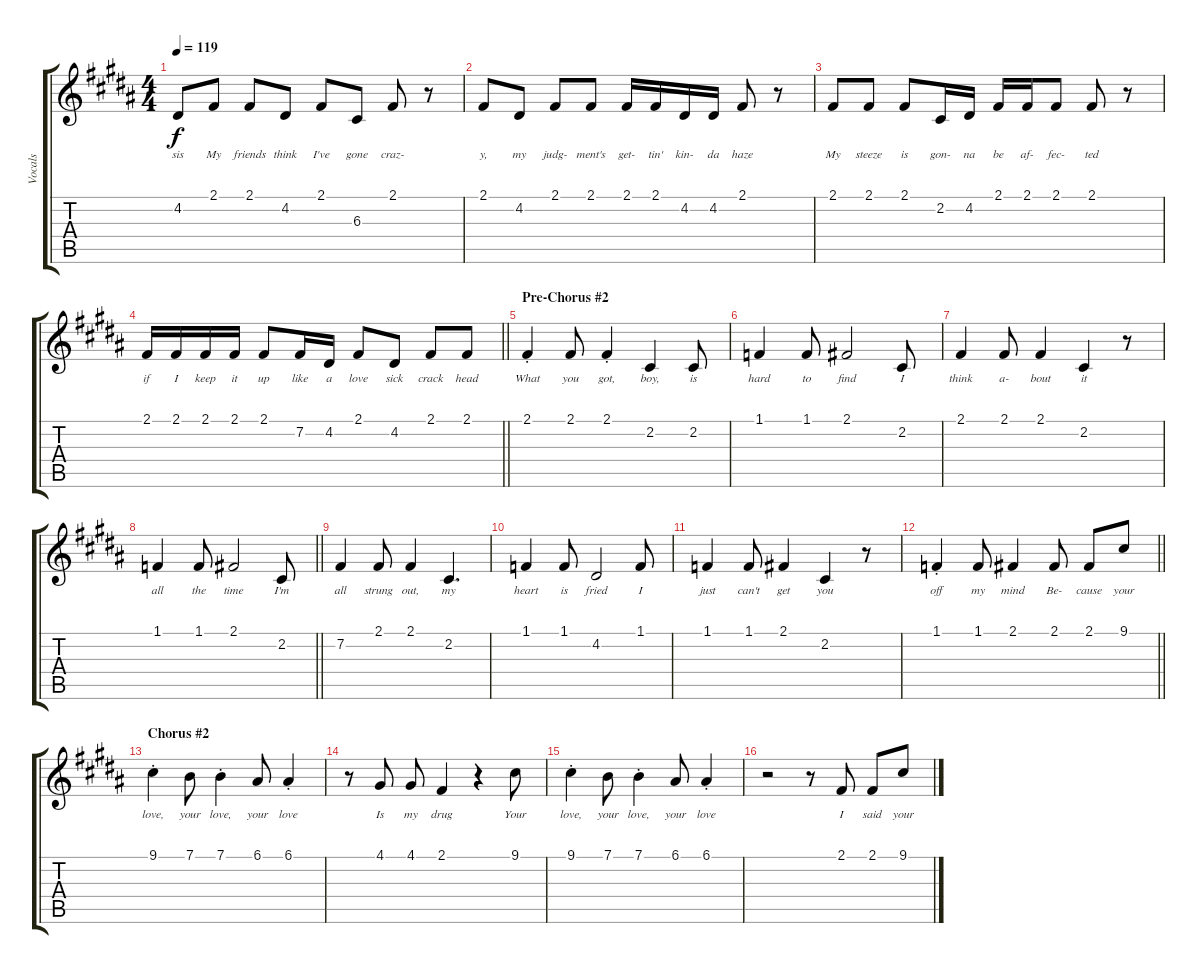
\track ("Vocals" "Vocals") {instrument baritonesax}
\staff {score tabs}
\tuning (E4 B3 G3 D3 A2 E2) {hide}
\ts (4 4)
\tempo 119
\clef g2
\ks b
4.2.8{lyrics (0 "sis") lyrics (1 "") lyrics (2 "") lyrics (3 "") lyrics (4 "") dy f} 2.1.8{lyrics (0 "My") lyrics (1 "") lyrics (2 "") lyrics (3 "") lyrics (4 "")} 2.1.8{lyrics (0 "friends") lyrics (1 "") lyrics (2 "") lyrics (3 "") lyrics (4 "")} 4.2.8{lyrics (0 "think") lyrics (1 "") lyrics (2 "") lyrics (3 "") lyrics (4 "")} 2.1.8{lyrics (0 "I've") lyrics (1 "") lyrics (2 "") lyrics (3 "") lyrics (4 "")} 6.3.8{lyrics (0 "gone") lyrics (1 "") lyrics (2 "") lyrics (3 "") lyrics (4 "")} 2.1.8{lyrics (0 "craz-") lyrics (1 "") lyrics (2 "") lyrics (3 "") lyrics (4 "")} r.8 |
2.1.8{lyrics (0 "y,") lyrics (1 "") lyrics (2 "") lyrics (3 "") lyrics (4 "")} 4.2.8{lyrics (0 "my") lyrics (1 "") lyrics (2 "") lyrics (3 "") lyrics (4 "")} 2.1.8{lyrics (0 "judg-") lyrics (1 "") lyrics (2 "") lyrics (3 "") lyrics (4 "")} 2.1.8{lyrics (0 "ment's") lyrics (1 "") lyrics (2 "") lyrics (3 "") lyrics (4 "")} 2.1.16{lyrics (0 "get-") lyrics (1 "") lyrics (2 "") lyrics (3 "") lyrics (4 "")} 2.1.16{lyrics (0 "tin'") lyrics (1 "") lyrics (2 "") lyrics (3 "") lyrics (4 "")} 4.2.16{lyrics (0 "kin-") lyrics (1 "") lyrics (2 "") lyrics (3 "") lyrics (4 "")} 4.2.16{lyrics (0 "da") lyrics (1 "") lyrics (2 "") lyrics (3 "") lyrics (4 "")} 2.1.8{lyrics (0 "haze") lyrics (1 "") lyrics (2 "") lyrics (3 "") lyrics (4 "")} r.8 |
2.1.8{lyrics (0 "My") lyrics (1 "") lyrics (2 "") lyrics (3 "") lyrics (4 "")} 2.1.8{lyrics (0 "steeze") lyrics (1 "") lyrics (2 "") lyrics (3 "") lyrics (4 "")} 2.1.8{lyrics (0 "is") lyrics (1 "") lyrics (2 "") lyrics (3 "") lyrics (4 "")} 2.2.16{lyrics (0 "gon-") lyrics (1 "") lyrics (2 "") lyrics (3 "") lyrics (4 "")} 4.2.16{lyrics (0 "na") lyrics (1 "") lyrics (2 "") lyrics (3 "") lyrics (4 "")} 2.1.16{lyrics (0 "be") lyrics (1 "") lyrics (2 "") lyrics (3 "") lyrics (4 "")} 2.1.16{lyrics (0 "af-") lyrics (1 "") lyrics (2 "") lyrics (3 "") lyrics (4 "")} 2.1.8{lyrics (0 "fec-") lyrics (1 "") lyrics (2 "") lyrics (3 "") lyrics (4 "")} 2.1.8{lyrics (0 "ted") lyrics (1 "") lyrics (2 "") lyrics (3 "") lyrics (4 "")} r.8 |
\barLineRight lightlight
2.1.16{lyrics (0 "if") lyrics (1 "") lyrics (2 "") lyrics (3 "") lyrics (4 "")} 2.1.16{lyrics (0 "I") lyrics (1 "") lyrics (2 "") lyrics (3 "") lyrics (4 "")} 2.1.16{lyrics (0 "keep") lyrics (1 "") lyrics (2 "") lyrics (3 "") lyrics (4 "")} 2.1.16{lyrics (0 "it") lyrics (1 "") lyrics (2 "") lyrics (3 "") lyrics (4 "")} 2.1.8{lyrics (0 "up") lyrics (1 "") lyrics (2 "") lyrics (3 "") lyrics (4 "")} 7.2.16{lyrics (0 "like") lyrics (1 "") lyrics (2 "") lyrics (3 "") lyrics (4 "")} 4.2.16{lyrics (0 "a") lyrics (1 "") lyrics (2 "") lyrics (3 "") lyrics (4 "")} 2.1.8{lyrics (0 "love") lyrics (1 "") lyrics (2 "") lyrics (3 "") lyrics (4 "")} 4.2.8{lyrics (0 "sick") lyrics (1 "") lyrics (2 "") lyrics (3 "") lyrics (4 "")} 2.1.8{lyrics (0 "crack") lyrics (1 "") lyrics (2 "") lyrics (3 "") lyrics (4 "")} 2.1.8{lyrics (0 "head") lyrics (1 "") lyrics (2 "") lyrics (3 "") lyrics (4 "")} |
\section ("" "Pre-Chorus #2")
2.1{st}.4{lyrics (0 "What") lyrics (1 "") lyrics (2 "") lyrics (3 "") lyrics (4 "")} 2.1.8{lyrics (0 "you") lyrics (1 "") lyrics (2 "") lyrics (3 "") lyrics (4 "")} 2.1{st}.4{lyrics (0 "got,") lyrics (1 "") lyrics (2 "") lyrics (3 "") lyrics (4 "")} 2.2.4{lyrics (0 "boy,") lyrics (1 "") lyrics (2 "") lyrics (3 "") lyrics (4 "")} 2.2.8{lyrics (0 "is") lyrics (1 "") lyrics (2 "") lyrics (3 "") lyrics (4 "")} |
1.1.4{lyrics (0 "hard") lyrics (1 "") lyrics (2 "") lyrics (3 "") lyrics (4 "")} 1.1.8{lyrics (0 "to") lyrics (1 "") lyrics (2 "") lyrics (3 "") lyrics (4 "")} 2.1.2{lyrics (0 "find") lyrics (1 "") lyrics (2 "") lyrics (3 "") lyrics (4 "")} 2.2.8{lyrics (0 "I") lyrics (1 "") lyrics (2 "") lyrics (3 "") lyrics (4 "")} |
2.1.4{lyrics (0 "think") lyrics (1 "") lyrics (2 "") lyrics (3 "") lyrics (4 "")} 2.1.8{lyrics (0 "a-") lyrics (1 "") lyrics (2 "") lyrics (3 "") lyrics (4 "")} 2.1.4{lyrics (0 "bout") lyrics (1 "") lyrics (2 "") lyrics (3 "") lyrics (4 "")} 2.2.4{lyrics (0 "it") lyrics (1 "") lyrics (2 "") lyrics (3 "") lyrics (4 "")} r.8 |
\barLineRight lightlight
1.1.4{lyrics (0 "all") lyrics (1 "") lyrics (2 "") lyrics (3 "") lyrics (4 "")} 1.1.8{lyrics (0 "the") lyrics (1 "") lyrics (2 "") lyrics (3 "") lyrics (4 "")} 2.1.2{lyrics (0 "time") lyrics (1 "") lyrics (2 "") lyrics (3 "") lyrics (4 "")} 2.2.8{lyrics (0 "I'm") lyrics (1 "") lyrics (2 "") lyrics (3 "") lyrics (4 "")} |
7.2.4{lyrics (0 "all") lyrics (1 "") lyrics (2 "") lyrics (3 "") lyrics (4 "")} 2.1.8{lyrics (0 "strung") lyrics (1 "") lyrics (2 "") lyrics (3 "") lyrics (4 "")} 2.1.4{lyrics (0 "out,") lyrics (1 "") lyrics (2 "") lyrics (3 "") lyrics (4 "")} 2.2.4{d lyrics (0 "my") lyrics (1 "") lyrics (2 "") lyrics (3 "") lyrics (4 "")} |
1.1.4{lyrics (0 "heart") lyrics (1 "") lyrics (2 "") lyrics (3 "") lyrics (4 "")} 1.1.8{lyrics (0 "is") lyrics (1 "") lyrics (2 "") lyrics (3 "") lyrics (4 "")} 4.2.2{lyrics (0 "fried") lyrics (1 "") lyrics (2 "") lyrics (3 "") lyrics (4 "")} 1.1.8{lyrics (0 "I") lyrics (1 "") lyrics (2 "") lyrics (3 "") lyrics (4 "")} |
1.1.4{lyrics (0 "just") lyrics (1 "") lyrics (2 "") lyrics (3 "") lyrics (4 "")} 1.1.8{lyrics (0 "can't") lyrics (1 "") lyrics (2 "") lyrics (3 "") lyrics (4 "")} 2.1.4{lyrics (0 "get") lyrics (1 "") lyrics (2 "") lyrics (3 "") lyrics (4 "")} 2.2.4{lyrics (0 "you") lyrics (1 "") lyrics (2 "") lyrics (3 "") lyrics (4 "")} r.8 |
\barLineRight lightlight
1.1{st}.4{lyrics (0 "off") lyrics (1 "") lyrics (2 "") lyrics (3 "") lyrics (4 "")} 1.1.8{lyrics (0 "my") lyrics (1 "") lyrics (2 "") lyrics (3 "") lyrics (4 "")} 2.1.4{lyrics (0 "mind") lyrics (1 "") lyrics (2 "") lyrics (3 "") lyrics (4 "")} 2.1.8{lyrics (0 "Be-") lyrics (1 "") lyrics (2 "") lyrics (3 "") lyrics (4 "")} 2.1.8{lyrics (0 "cause") lyrics (1 "") lyrics (2 "") lyrics (3 "") lyrics (4 "")} 9.1.8{lyrics (0 "your") lyrics (1 "") lyrics (2 "") lyrics (3 "") lyrics (4 "")} |
\section ("" "Chorus #2")
9.1{st}.4{lyrics (0 "love,") lyrics (1 "") lyrics (2 "") lyrics (3 "") lyrics (4 "")} 7.1.8{lyrics (0 "your") lyrics (1 "") lyrics (2 "") lyrics (3 "") lyrics (4 "")} 7.1{st}.4{lyrics (0 "love,") lyrics (1 "") lyrics (2 "") lyrics (3 "") lyrics (4 "")} 6.1.8{lyrics (0 "your") lyrics (1 "") lyrics (2 "") lyrics (3 "") lyrics (4 "")} 6.1{st}.4{lyrics (0 "love") lyrics (1 "") lyrics (2 "") lyrics (3 "") lyrics (4 "")} |
r.8 4.1.8{lyrics (0 "Is") lyrics (1 "") lyrics (2 "") lyrics (3 "") lyrics (4 "")} 4.1.8{lyrics (0 "my") lyrics (1 "") lyrics (2 "") lyrics (3 "") lyrics (4 "")} 2.1.4{lyrics (0 "drug") lyrics (1 "") lyrics (2 "") lyrics (3 "") lyrics (4 "")} r.4 9.1.8{lyrics (0 "Your") lyrics (1 "") lyrics (2 "") lyrics (3 "") lyrics (4 "")} |
9.1{st}.4{lyrics (0 "love,") lyrics (1 "") lyrics (2 "") lyrics (3 "") lyrics (4 "")} 7.1.8{lyrics (0 "your") lyrics (1 "") lyrics (2 "") lyrics (3 "") lyrics (4 "")} 7.1{st}.4{lyrics (0 "love,") lyrics (1 "") lyrics (2 "") lyrics (3 "") lyrics (4 "")} 6.1.8{lyrics (0 "your") lyrics (1 "") lyrics (2 "") lyrics (3 "") lyrics (4 "")} 6.1{st}.4{lyrics (0 "love") lyrics (1 "") lyrics (2 "") lyrics (3 "") lyrics (4 "")} |
r.2 r.8 2.1.8{lyrics (0 "I") lyrics (1 "") lyrics (2 "") lyrics (3 "") lyrics (4 "")} 2.1.8{lyrics (0 "said") lyrics (1 "") lyrics (2 "") lyrics (3 "") lyrics (4 "")} 9.1.8{lyrics (0 "your") lyrics (1 "") lyrics (2 "") lyrics (3 "") lyrics (4 "")}
